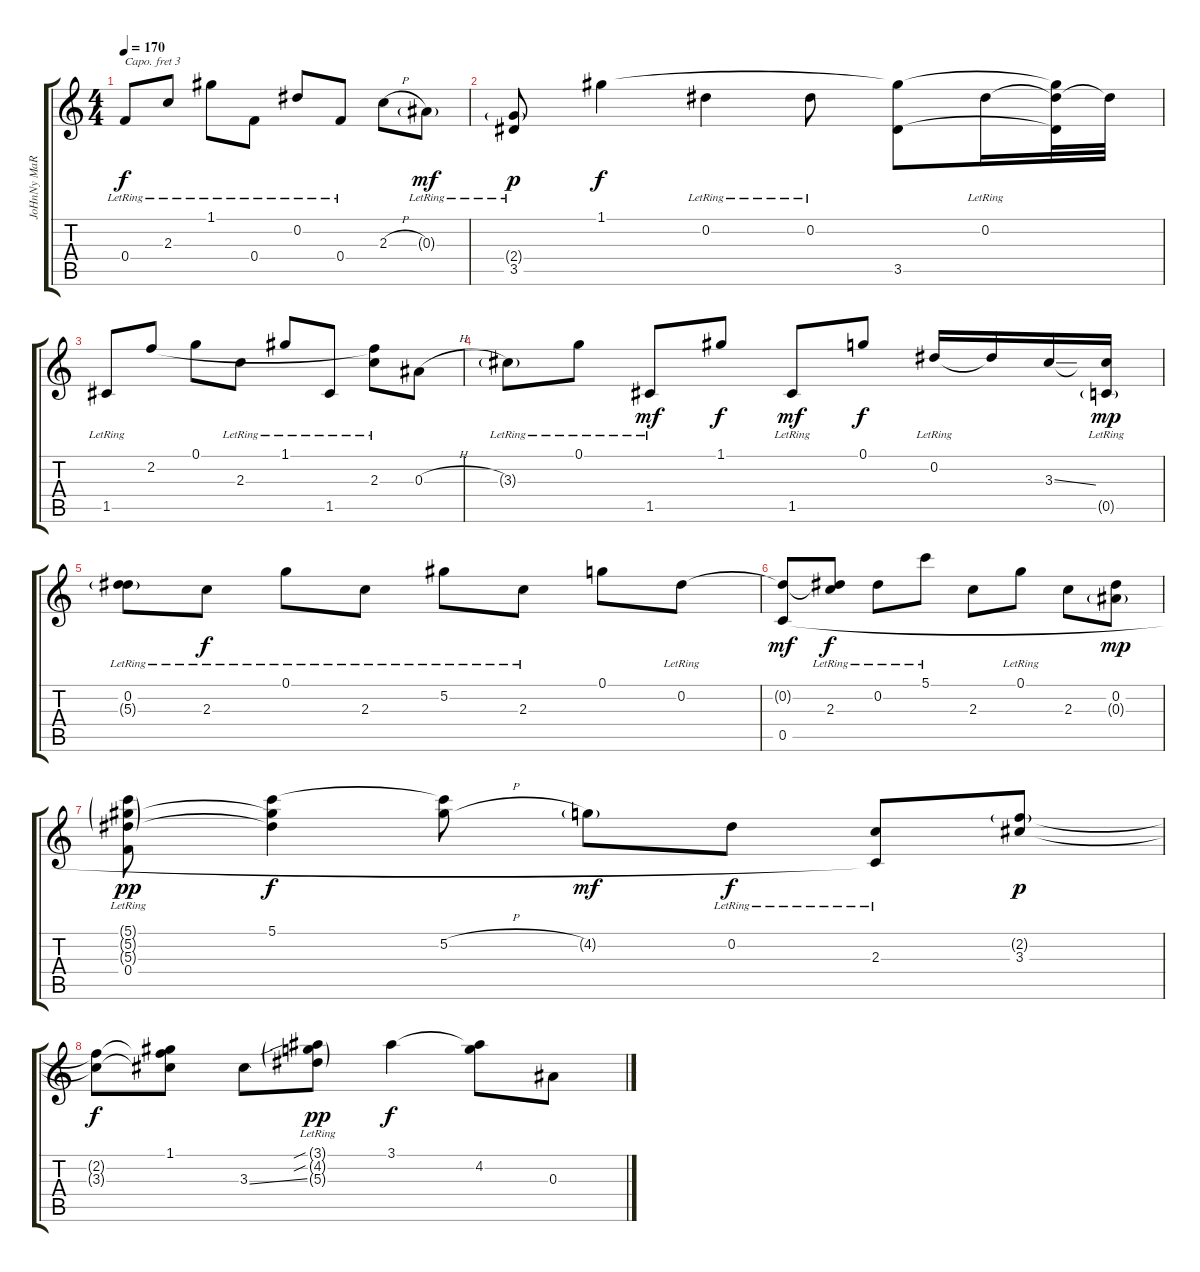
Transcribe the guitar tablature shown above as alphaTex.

\track ("JoHnNy MaRR" "JoHnNy MaR") {instrument electricguitarclean}
\staff {score tabs}
\capo 3
\tuning (E4 C4 G3 D3 A2 D2) {hide}
\ts (4 4)
\tempo 170
\clef g2
\ks c
0.4{lr}.8{dy f volume 4 instrument electricguitarclean} 2.3{lr}.8 1.1{lr}.8 0.4{lr}.8 0.2{lr}.8{volume 5} 0.4{lr}.8 2.3{h}.8 0.3{g lr}.8{dy mf} |
(2.4{g} 3.5{lr}).8{dy p volume 6} 1.1.4{dy f} 0.2{lr}.4 0.2{lr}.8{volume 7} (1.1{t} 3.5).8 0.2{lr}.16 (1.1{t} 0.2{t} 3.5{t}).32 0.2{t}.32 |
1.5{lr}.8 2.2.8{volume 8} 0.1.8 2.3{lr}.8 1.1{lr}.8 1.5{lr}.8{volume 9} (2.2{t} 2.3{lr}).8 0.3{h}.8 |
3.3{g lr}.8 0.1{lr}.8{volume 10} 1.5{lr}.8{dy mf} 1.1.8{dy f} 1.5{lr}.8{dy mf} 0.1.8{dy f volume 11} 0.2{lr}.16 0.2{t}.16 3.3{ss}.16 (3.3{t} 0.5{g lr}).16{dy mp} |
(0.2{lr} 5.3{g}).8 2.3{lr}.8{dy f volume 12} 0.1{lr}.8 2.3{lr}.8 5.2{lr}.8{volume 13} 2.3{lr}.8 0.1.8 0.2{lr}.8 |
(0.2{t} 0.5).8{dy mf} (0.2{t} 2.3{lr}).8{dy f} 0.2{lr}.8{volume 14} 5.1{lr}.8 2.3.8 0.1{lr}.8 2.3.8 (0.2 0.3{g}).8{dy mp volume 15} |
(5.1{g} 5.2{g} 5.3{g} 0.4{lr}).8{dy pp} (5.1 5.2{t} 5.3{t}).4{dy f} (5.1{t} 5.2{h}).8 4.2{g}.8{dy mf} 0.2{lr}.8{dy f} (2.3{lr} 0.5{t}).8 (2.2{g} 3.3).8{dy p} |
(2.2{t} 3.3{t}).8{dy f} (1.1 2.2{t} 3.3{t}).8 3.3{ss}.8 (3.1{sib g} 4.2{sib g lr} 5.3{g lr}).8{dy pp} 3.1.4{dy f} (3.1{t} 4.2).8 0.3.8
